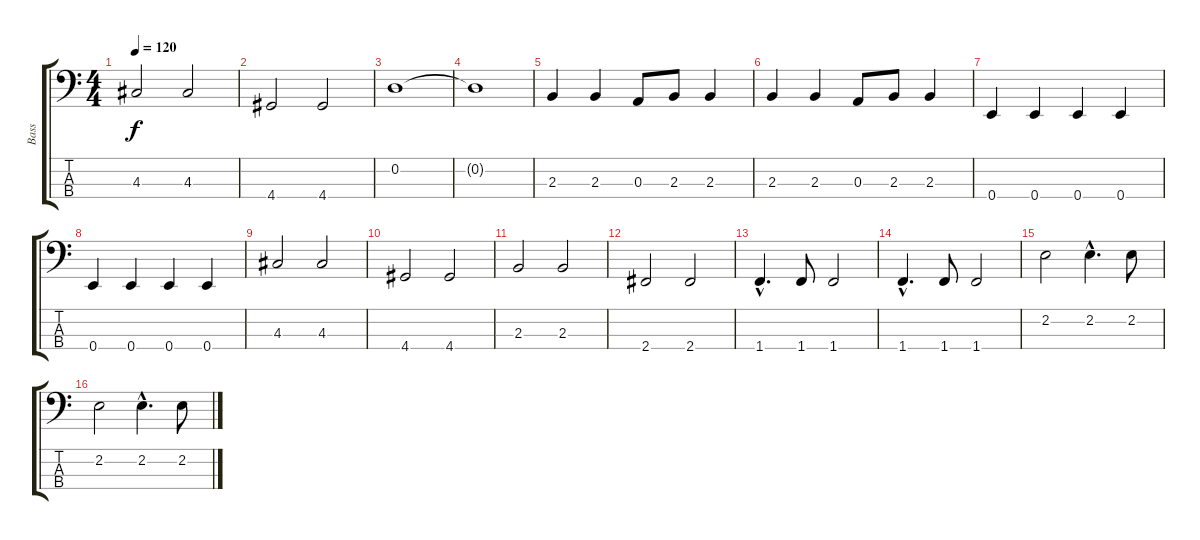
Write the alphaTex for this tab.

\track ("Bass" "Bass") {instrument electricbassfinger}
\staff {score tabs}
\tuning (G2 D2 A1 E1) {hide}
\ts (4 4)
\tempo 120
\clef f4
\ks c
4.3.2{dy f} 4.3.2 |
4.4.2 4.4.2 |
0.2.1 |
0.2{t}.1 |
2.3.4 2.3.4 0.3.8 2.3.8 2.3.4 |
2.3.4 2.3.4 0.3.8 2.3.8 2.3.4 |
0.4.4 0.4.4 0.4.4 0.4.4 |
0.4.4 0.4.4 0.4.4 0.4.4 |
4.3.2 4.3.2 |
4.4.2 4.4.2 |
2.3.2 2.3.2 |
2.4.2 2.4.2 |
1.4{hac}.4{d} 1.4.8 1.4.2 |
1.4{hac}.4{d} 1.4.8 1.4.2 |
2.2.2 2.2{hac}.4{d} 2.2.8 |
2.2.2 2.2{hac}.4{d} 2.2.8
